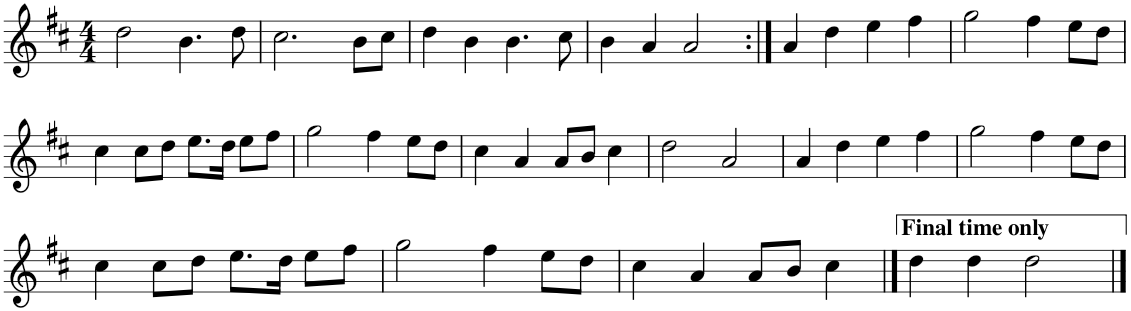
**kern
*part1
*staff1
*I"Piano
*I'Pno
*clefG2
*k[f#c#]
*b:
*M4/4
=1
2dd\
4.b\
8dd\
=2
2.cc#\
8b\L
8cc#\J
=3
4dd\
4b\
4.b\
8cc#\
=4
4b\
4a/
2a/
=5:|!
4a/
4dd\
4ee\
4ff#\
=6
2gg\
4ff#\
8ee\L
8dd\J
!!LO:LB:g=z
=7
4cc#\
8cc#\L
8dd\J
8.ee\L
16dd\Jk
8ee\L
8ff#\J
=8
2gg\
4ff#\
8ee\L
8dd\J
=9
4cc#\
4a/
8a/L
8b/J
4cc#\
=10
2dd\
2a/
=11
4a/
4dd\
4ee\
4ff#\
=12
2gg\
4ff#\
8ee\L
8dd\J
!!LO:LB:g=z
=13
4cc#\
8cc#\L
8dd\J
8.ee\L
16dd\Jk
8ee\L
8ff#\J
=14
2gg\
4ff#\
8ee\L
8dd\J
=15
4cc#\
4a/
8a/L
8b/J
4cc#\
==16
4dd\
4dd\
2dd\
==
*-
